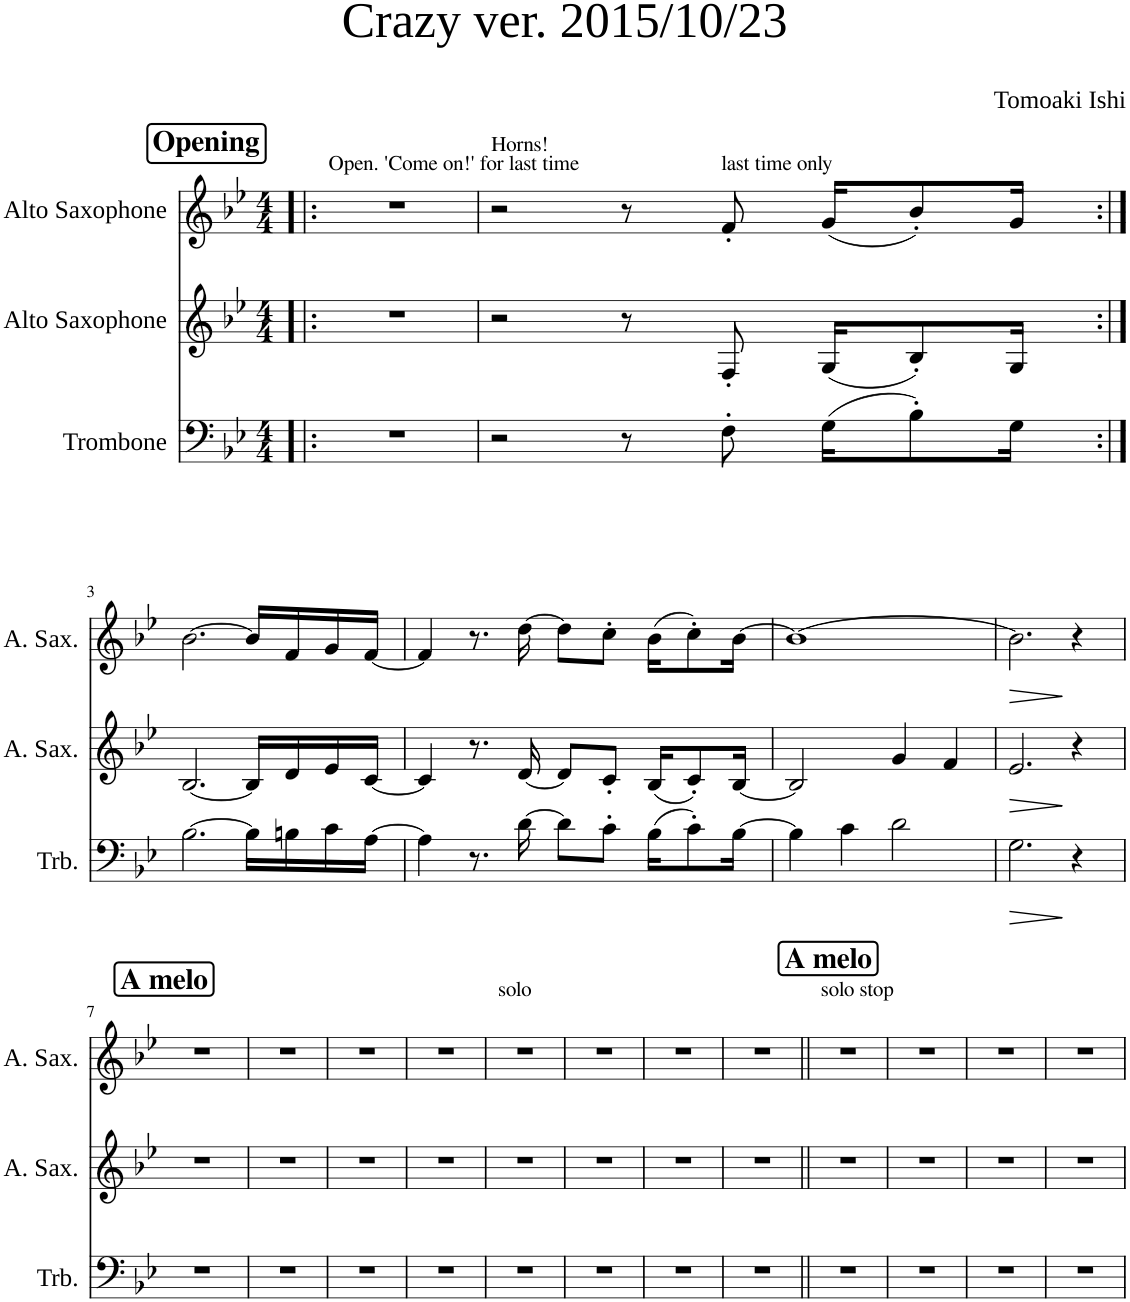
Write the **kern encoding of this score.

**kern	**dynam	**kern	**dynam	**kern	**dynam
*part3	*part3	*part2	*part2	*part1	*part1
*staff3	*staff3	*staff2	*staff2	*staff1	*staff1
*I"Trombone	*	*I"Alto Saxophone	*	*I"Alto Saxophone	*
*I'Trb.	*	*I'A. Sax.	*	*I'A. Sax.	*
*clefF4	*	*clefG2	*	*clefG2	*
*	*	*ITrd5c9	*	*ITrd5c9	*
*k[b-e-]	*	*k[b-e-]	*	*k[b-e-]	*
*M4/4	*	*M4/4	*	*M4/4	*
!!LO:REH:place=s1:a:B:cj:fs=14:t=Opening
=1!|:	=1!|:	=1!|:	=1!|:	=1!|:	=1!|:
!	!	!	!	!LO:TX:a:t=Open. 'Come on!' for last time	!
1r	.	1r	.	1r	.
=2	=2	=2	=2	=2	=2
!	!	!	!	!LO:TX:a:t=Horns!	!
2r	.	2r	.	2r	.
8r	.	8r	.	8r	.
!	!	!	!	!LO:TX:a:t=last time only	!
8F'\	.	8F'/	.	8f'/	.
(16G\KL	.	(16G/KL	.	(16g/KL	.
8B-'\)	.	8B-'/)	.	8b-'/)	.
16G\Jk	.	16G/Jk	.	16g/Jk	.
!!LO:LB:g=z
=3:|!	=3:|!	=3:|!	=3:|!	=3:|!	=3:|!
[2.B-\	.	[2.B-/	.	[2.b-\	.
16B-\LL]	.	16B-/LL]	.	16b-/LL]	.
16Bn\	.	16d/	.	16f/	.
16c\	.	16e-/	.	16g/	.
[16A\JJ	.	[16c/JJ	.	[16f/JJ	.
=4	=4	=4	=4	=4	=4
4A\]	.	4c/]	.	4f/]	.
8.r	.	8.r	.	8.r	.
[16d\	.	[16d/	.	[16dd\	.
8d\L]	.	8d/L]	.	8dd\L]	.
8c'\J	.	8c'/J	.	8cc'\J	.
(16B-\KL	.	(16B-/KL	.	(16b-\KL	.
8c'\)	.	8c'/)	.	8cc'\)	.
[16B-\Jk	.	[16B-/Jk	.	[16b-\Jk	.
=5	=5	=5	=5	=5	=5
4B-\]	.	2B-/]	.	1b-_	.
4c\	.	.	.	.	.
2d\	.	4g/	.	.	.
.	.	4f/	.	.	.
=6	=6	=6	=6	=6	=6
!	!LO:HP:b	!	!LO:HP:b	!	!LO:HP:b
2.G\	>	2.e-/	>	2.b-\]	>
4r	]	4r	]	4r	]
!!LO:LB:g=z
!!LO:REH:place=s1:a:B:cj:fs=14:t=A melo
=7	=7	=7	=7	=7	=7
1r	.	1r	.	1r	.
=8	=8	=8	=8	=8	=8
1r	.	1r	.	1r	.
=9	=9	=9	=9	=9	=9
1r	.	1r	.	1r	.
=10	=10	=10	=10	=10	=10
1r	.	1r	.	1r	.
=11	=11	=11	=11	=11	=11
!	!	!	!	!LO:TX:a:t=solo	!
1r	.	1r	.	1r	.
=12	=12	=12	=12	=12	=12
1r	.	1r	.	1r	.
=13	=13	=13	=13	=13	=13
1r	.	1r	.	1r	.
=14	=14	=14	=14	=14	=14
1r	.	1r	.	1r	.
!!LO:REH:place=s1:a:B:cj:fs=14:t=A melo
=15||	=15||	=15||	=15||	=15||	=15||
!	!	!	!	!LO:TX:a:t=solo stop	!
1r	.	1r	.	1r	.
=16	=16	=16	=16	=16	=16
1r	.	1r	.	1r	.
=17	=17	=17	=17	=17	=17
1r	.	1r	.	1r	.
=18	=18	=18	=18	=18	=18
1r	.	1r	.	1r	.
=	=	=	=	=	=
*-	*-	*-	*-	*-	*-
